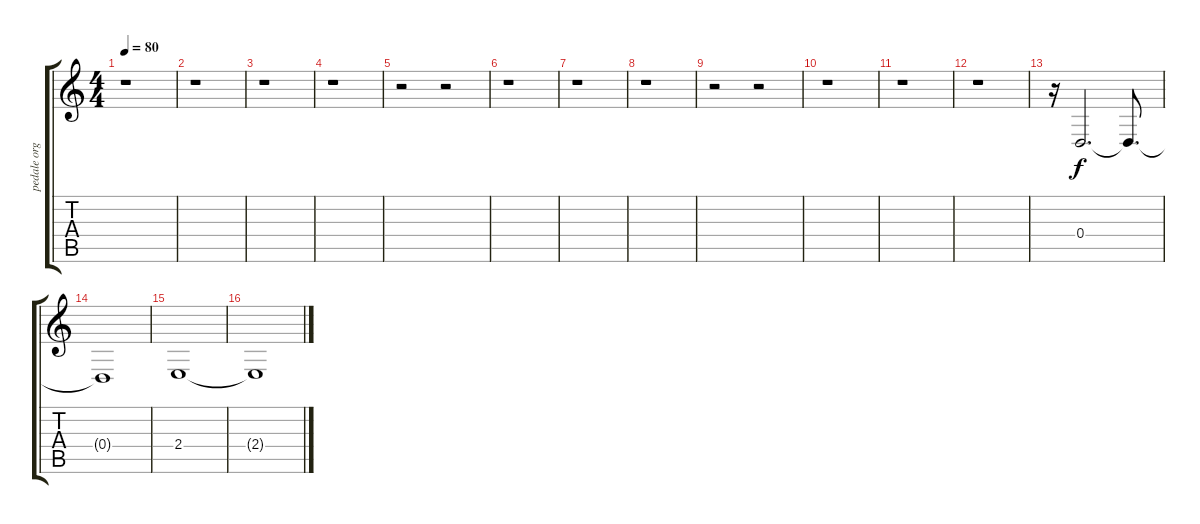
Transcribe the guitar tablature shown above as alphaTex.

\track ("pedale orgue" "pedale org") {instrument churchorgan}
\staff {score tabs}
\tuning (E4 B3 G3 D3 A2 E2) {hide}
\ts (4 4)
\tempo 80
\clef g2
\ks c
r.1{dy f instrument churchorgan} |
r.1 |
r.1 |
r.1 |
r.2 r.2 |
r.1 |
r.1 |
r.1 |
r.2 r.2 |
r.1 |
r.1 |
r.1 |
r.16 0.4.2{d} 0.4{t}.8{d} |
0.4{t}.1 |
2.4.1 |
2.4{t}.1
